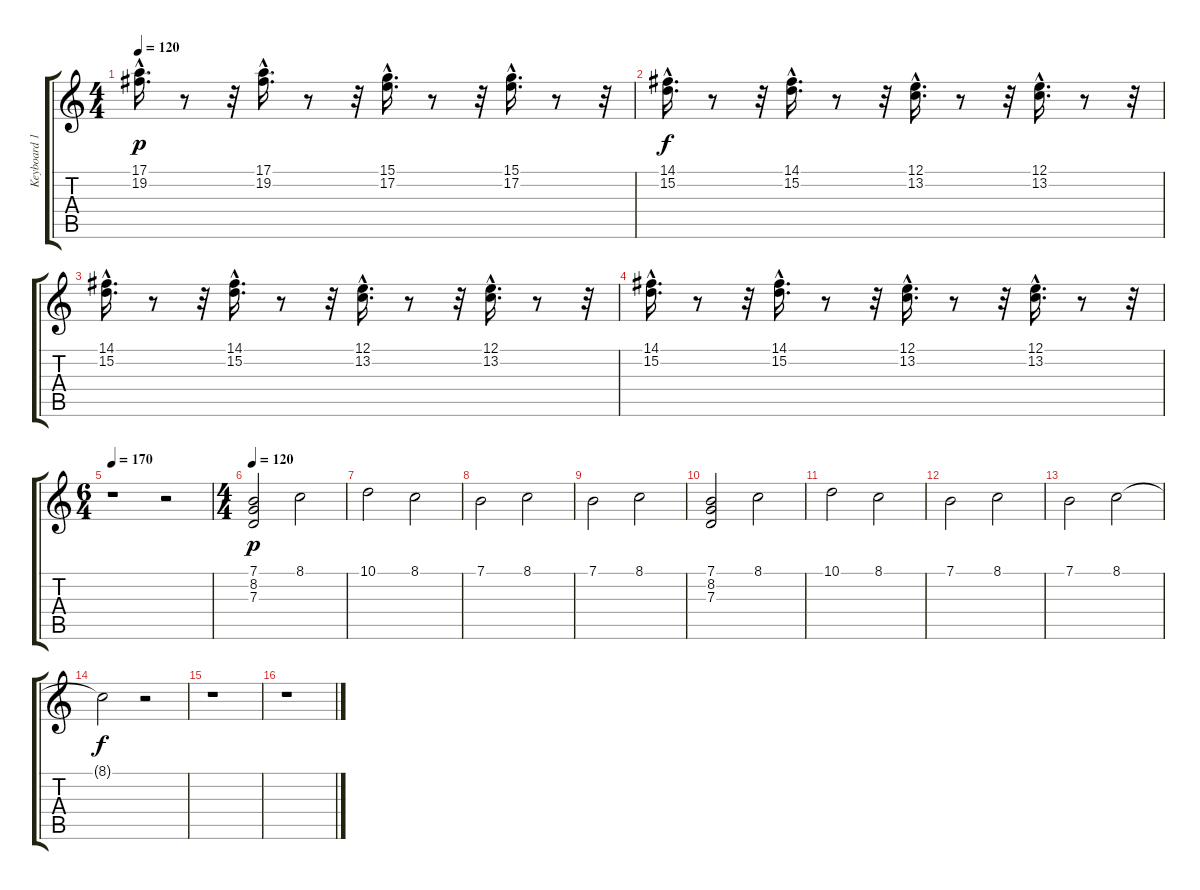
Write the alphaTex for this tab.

\track ("Keyboard 1 (Eric Stefani)" "Keyboard 1") {instrument drawbarorgan}
\staff {score tabs}
\tuning (E4 B3 G3 D3 A2 E2) {hide}
\ts (4 4)
\tempo 120
\clef g2
\ks c
(17.1{hac} 19.2{hac}).16{d dy p} r.8 r.32 (17.1{hac} 19.2{hac}).16{d} r.8 r.32 (15.1{hac} 17.2{hac}).16{d} r.8 r.32 (15.1{hac} 17.2{hac}).16{d} r.8 r.32 |
(14.1{hac} 15.2{hac}).16{d dy f} r.8 r.32 (14.1{hac} 15.2{hac}).16{d} r.8 r.32 (12.1{hac} 13.2{hac}).16{d} r.8 r.32 (12.1{hac} 13.2{hac}).16{d} r.8 r.32 |
(14.1{hac} 15.2{hac}).16{d} r.8 r.32 (14.1{hac} 15.2{hac}).16{d} r.8 r.32 (12.1{hac} 13.2{hac}).16{d} r.8 r.32 (12.1{hac} 13.2{hac}).16{d} r.8 r.32 |
(14.1{hac} 15.2{hac}).16{d} r.8 r.32 (14.1{hac} 15.2{hac}).16{d} r.8 r.32 (12.1{hac} 13.2{hac}).16{d} r.8 r.32 (12.1{hac} 13.2{hac}).16{d} r.8 r.32 |
\ts (6 4)
\tempo 170
r.1 r.2 |
\ts (4 4)
\tempo 120
(7.1 8.2 7.3).2{dy p instrument drawbarorgan} 8.1.2 |
10.1.2 8.1.2 |
7.1.2 8.1.2 |
7.1.2 8.1.2 |
(7.1 8.2 7.3).2 8.1.2 |
10.1.2 8.1.2 |
7.1.2 8.1.2 |
7.1.2 8.1.2 |
8.1{t}.2{dy f} r.2 |
r.1 |
r.1
